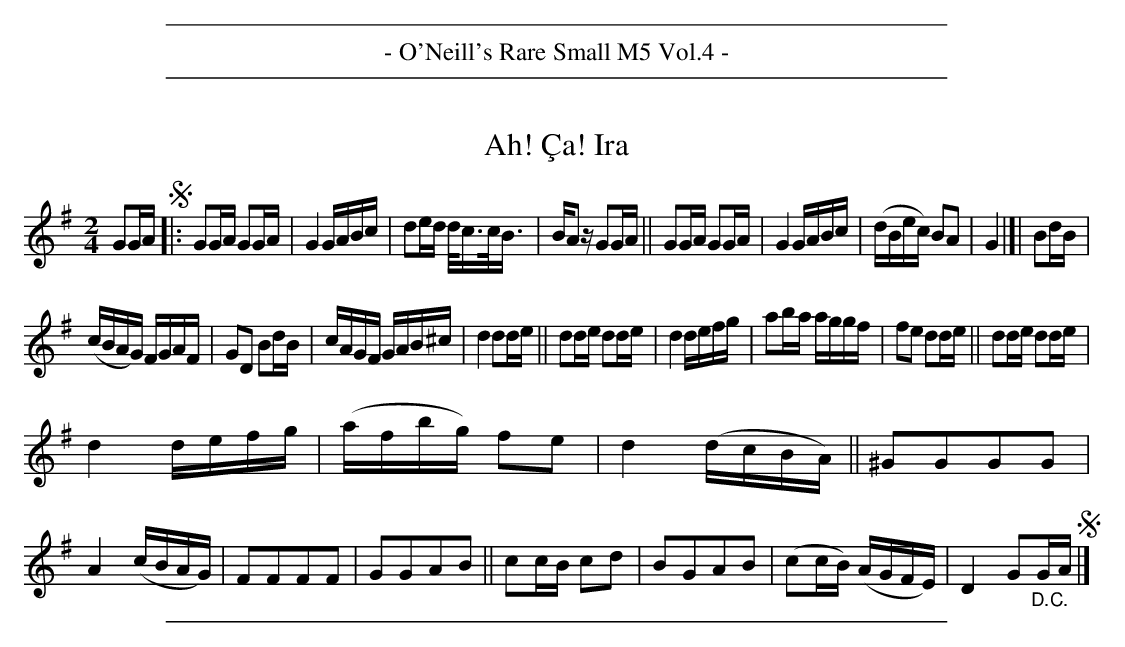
X:1
T: Ah! \,Ca! Ira
M: 2/4
L: 1/16
K: G
G2GA !segno!|:\
G2GA G2GA | G4 GABc | d2ed d<cc<B | BA2z G2GA || G2GA G2GA | G4 GABc | (dBec) B2A2 | G4 |]| B2dB |
(cBAG) FGAF | G2D2 B2dB | cAGF GAB^c | d4 d2de || d2de d2de | d4 defg | a2ba aggf | f2e2 d2de || d2de d2de |
d4 defg | (afbg) f2e2 | d4 (dcBA) || ^G2G2G2G2 | A4 (cBAG) | F2F2F2F2 | G2G2A2B2 || c2cB c2d2 | B2G2A2B2 | (c2cB) (AGFE) | D4 G2"_D.C."GA !segno!|]
